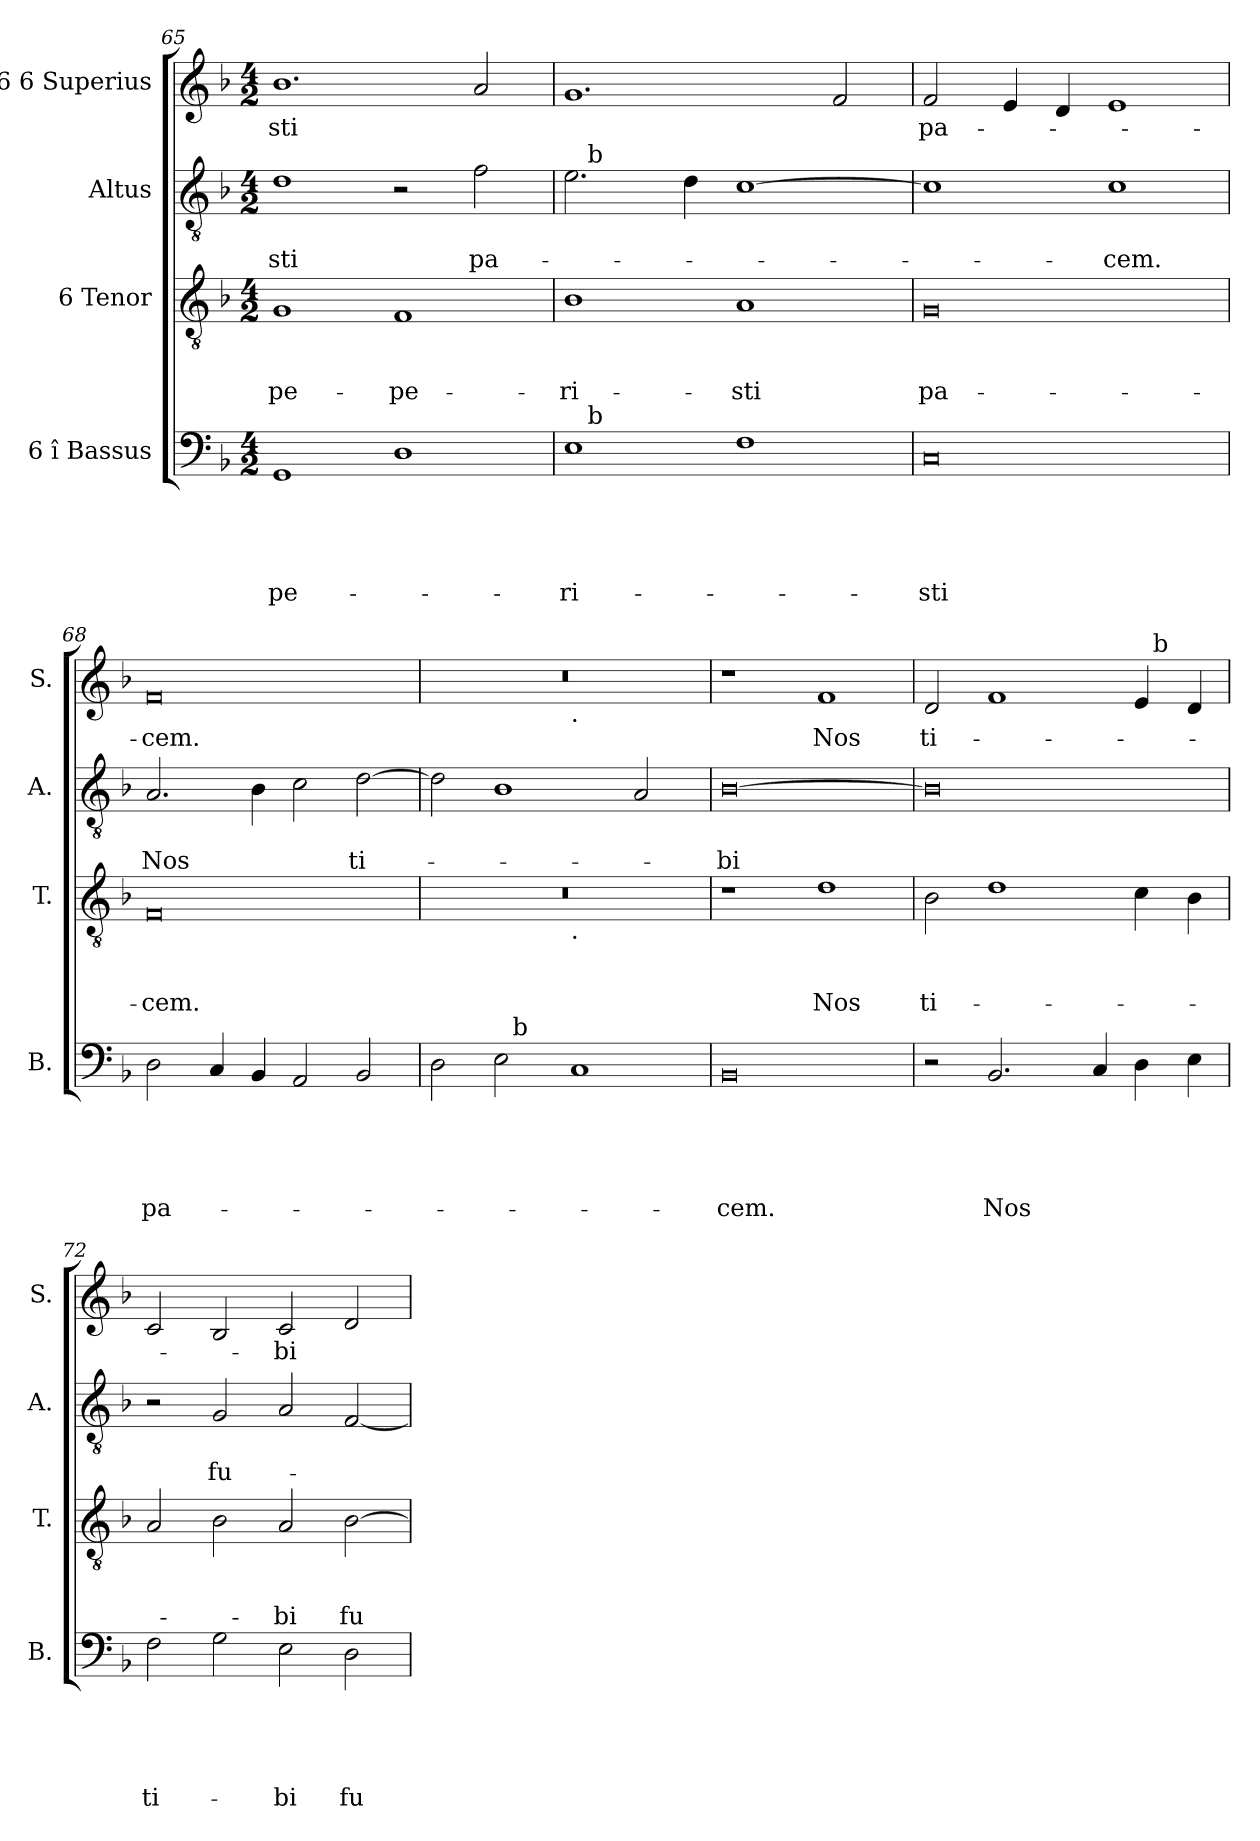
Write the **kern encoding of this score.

**kern	**text	**text	**text	**text	**text	**kern	**text	**text	**text	**kern	**text	**text	**kern	**text
*part4	*part4	*part4	*part4	*part4	*part4	*part3	*part3	*part3	*part3	*part2	*part2	*part2	*part1	*part1
*staff4	*staff4	*staff4	*staff4	*staff4	*staff4	*staff3	*staff3	*staff3	*staff3	*staff2	*staff2	*staff2	*staff1	*staff1
*I"6 î Bassus	*	*	*	*	*	*I"6 Tenor	*	*	*	*I"Altus	*	*	*I"6 6 Superius	*
*I'B.	*	*	*	*	*	*I'T.	*	*	*	*I'A.	*	*	*I'S.	*
*clefF4	*	*	*	*	*	*clefGv2	*	*	*	*clefGv2	*	*	*clefG2	*
*k[b-]	*	*	*	*	*	*k[b-]	*	*	*	*k[b-]	*	*	*k[b-]	*
*F:	*	*	*	*	*	*F:	*	*	*	*F:	*	*	*F:	*
*M4/2	*	*	*	*	*	*M4/2	*	*	*	*M4/2	*	*	*M4/2	*
=65	=65	=65	=65	=65	=65	=65	=65	=65	=65	=65	=65	=65	=65	=65
!	!	!	!	!	!LO:LY:b	!	!	!	!LO:LY:b	!	!	!LO:LY:b	!	!LO:LY:b
1GG	.	.	.	.	-pe-	1G	.	.	pe-	1d	.	-sti	1.b-	-sti
!	!	!	!	!	!	!	!	!	!LO:LY:b	!	!	!	!	!
1D	.	.	.	.	.	1F	.	.	-pe-	2r	.	.	.	.
!	!	!	!	!	!	!	!	!	!	!	!	!LO:LY:b	!	!
.	.	.	.	.	.	.	.	.	.	2f\	.	pa-	2a/	.
=66	=66	=66	=66	=66	=66	=66	=66	=66	=66	=66	=66	=66	=66	=66
!	!	!	!	!	!LO:LY:b	!	!	!	!LO:LY:b	!	!	!	!	!
*^	*	*	*	*	*	*	*	*	*	*^	*	*	*	*
1E	16ryy	.	.	.	.	-ri-	1B-	.	.	-ri-	2.e\	16ryy	.	.	1.g	.
!	!	!	!	!	!	!	!	!	!	!	!	!LO:TX:a:t=b	!	!	!	!
!	!LO:TX:a:t=b	!	!	!	!	!	!	!	!	!	!	!	!	!	!	!
.	1ryy	.	.	.	.	.	.	.	.	.	.	1ryy	.	.	.	.
.	.	.	.	.	.	.	.	.	.	.	4d\	.	.	.	.	.
!	!	!	!	!	!	!	!	!	!	!LO:LY:b	!	!	!	!	!	!
1F	.	.	.	.	.	.	1A	.	.	-sti	[<1c	.	.	.	.	.
.	2...ryy	.	.	.	.	.	.	.	.	.	.	2...ryy	.	.	.	.
.	.	.	.	.	.	.	.	.	.	.	.	.	.	.	2f/	.
!!LO:LB:g=z
=67	=67	=67	=67	=67	=67	=67	=67	=67	=67	=67	=67	=67	=67	=67	=67	=67
!	!	!	!	!	!	!LO:LY:b	!	!	!	!LO:LY:b	!	!	!	!	!	!LO:LY:b
*v	*v	*	*	*	*	*	*	*	*	*	*v	*v	*	*	*	*
0C	.	.	.	.	-sti	0G	.	.	pa-	1c]	.	.	2f/	pa-
.	.	.	.	.	.	.	.	.	.	.	.	.	4e/	.
.	.	.	.	.	.	.	.	.	.	.	.	.	4d/	.
!	!	!	!	!	!	!	!	!	!	!	!	!LO:LY:b	!	!
.	.	.	.	.	.	.	.	.	.	1c	.	-cem.	1e	.
=68	=68	=68	=68	=68	=68	=68	=68	=68	=68	=68	=68	=68	=68	=68
!	!	!	!	!	!LO:LY:b	!	!	!	!LO:LY:b	!	!	!LO:LY:b	!	!LO:LY:b
2D\	.	.	.	.	pa-	0F	.	.	-cem.	2.A/	.	Nos	0f	-cem.
4C/	.	.	.	.	.	.	.	.	.	.	.	.	.	.
4BB-/	.	.	.	.	.	.	.	.	.	4B-\	.	.	.	.
2AA/	.	.	.	.	.	.	.	.	.	2c\	.	.	.	.
!	!	!	!	!	!	!	!	!	!	!	!	!LO:LY:b	!	!
2BB-/	.	.	.	.	.	.	.	.	.	[>2d\	.	ti-	.	.
=69	=69	=69	=69	=69	=69	=69	=69	=69	=69	=69	=69	=69	=69	=69
*^	*	*	*	*	*	*^	*	*	*	*	*	*	*^	*
2D\	2ryy	.	.	.	.	.	0r	1ryy	.	.	.	2d\]	.	.	0r	1ryy	.
2E\	16ryy	.	.	.	.	.	.	.	.	.	.	1B-	.	.	.	.	.
!	!LO:TX:a:t=b	!	!	!	!	!	!	!	!	!	!	!	!	!	!	!	!
.	1ryy	.	.	.	.	.	.	.	.	.	.	.	.	.	.	.	.
!	!	!	!	!	!	!	!	!	!	!	!	!	!	!	!	!LO:TX:b:t=.	!
!	!	!	!	!	!	!	!	!LO:TX:b:t=.	!	!	!	!	!	!	!	!	!
1C	.	.	.	.	.	.	.	1ryy	.	.	.	.	.	.	.	1ryy	.
.	.	.	.	.	.	.	.	.	.	.	.	2A/	.	.	.	.	.
.	4..ryy	.	.	.	.	.	.	.	.	.	.	.	.	.	.	.	.
=70	=70	=70	=70	=70	=70	=70	=70	=70	=70	=70	=70	=70	=70	=70	=70	=70	=70
!	!	!	!	!	!	!LO:LY:b	!	!	!	!	!	!	!	!LO:LY:b	!	!	!
*v	*v	*	*	*	*	*	*	*	*	*	*	*	*	*	*v	*v	*
*	*	*	*	*	*	*v	*v	*	*	*	*	*	*	*	*
0BB-	.	.	.	.	-cem.	1r	.	.	.	[>0B-	.	-bi	1r	.
!	!	!	!	!	!	!	!	!	!LO:LY:b	!	!	!	!	!LO:LY:b
.	.	.	.	.	.	1d	.	.	Nos	.	.	.	1f	Nos
=71	=71	=71	=71	=71	=71	=71	=71	=71	=71	=71	=71	=71	=71	=71
!	!	!	!	!	!	!	!	!	!LO:LY:b	!	!	!	!	!LO:LY:b
*	*	*	*	*	*	*	*	*	*	*	*	*	*^	*
2r	.	.	.	.	.	2B-\	.	.	ti-	0B-]	.	.	2d/	1ryy	ti-
!	!	!	!	!	!LO:LY:b	!	!	!	!	!	!	!	!	!	!
2.BB-/	.	.	.	.	Nos	1d	.	.	.	.	.	.	1f	.	.
.	.	.	.	.	.	.	.	.	.	.	.	.	.	2ryy	.
4C/	.	.	.	.	.	.	.	.	.	.	.	.	.	.	.
4D\	.	.	.	.	.	4c\	.	.	.	.	.	.	4e/	16ryy	.
!	!	!	!	!	!	!	!	!	!	!	!	!	!	!LO:TX:a:t=b	!
.	.	.	.	.	.	.	.	.	.	.	.	.	.	4..ryy	.
4E\	.	.	.	.	.	4B-\	.	.	.	.	.	.	4d/	.	.
=72	=72	=72	=72	=72	=72	=72	=72	=72	=72	=72	=72	=72	=72	=72	=72
!	!	!	!	!	!LO:LY:b	!	!	!	!	!	!	!	!	!	!
*	*	*	*	*	*	*	*	*	*	*	*	*	*v	*v	*
2F\	.	.	.	.	ti-	2A/	.	.	.	2r	.	.	2c/	.
!	!	!	!	!	!	!	!	!	!	!	!	!LO:LY:b	!	!
2G\	.	.	.	.	.	2B-\	.	.	.	2G/	.	fu-	2B-/	.
!	!	!	!	!	!LO:LY:b	!	!	!	!LO:LY:b	!	!	!	!	!LO:LY:b
2E\	.	.	.	.	-bi	2A/	.	.	-bi	2A/	.	.	2c/	-bi
!	!	!	!	!	!LO:LY:b	!	!	!	!LO:LY:b	!	!	!	!	!
2D\	.	.	.	.	fu-	[>2B-\	.	.	fu-	[>2F/	.	.	2d/	.
=	=	=	=	=	=	=	=	=	=	=	=	=	=	=
*-	*-	*-	*-	*-	*-	*-	*-	*-	*-	*-	*-	*-	*-	*-
